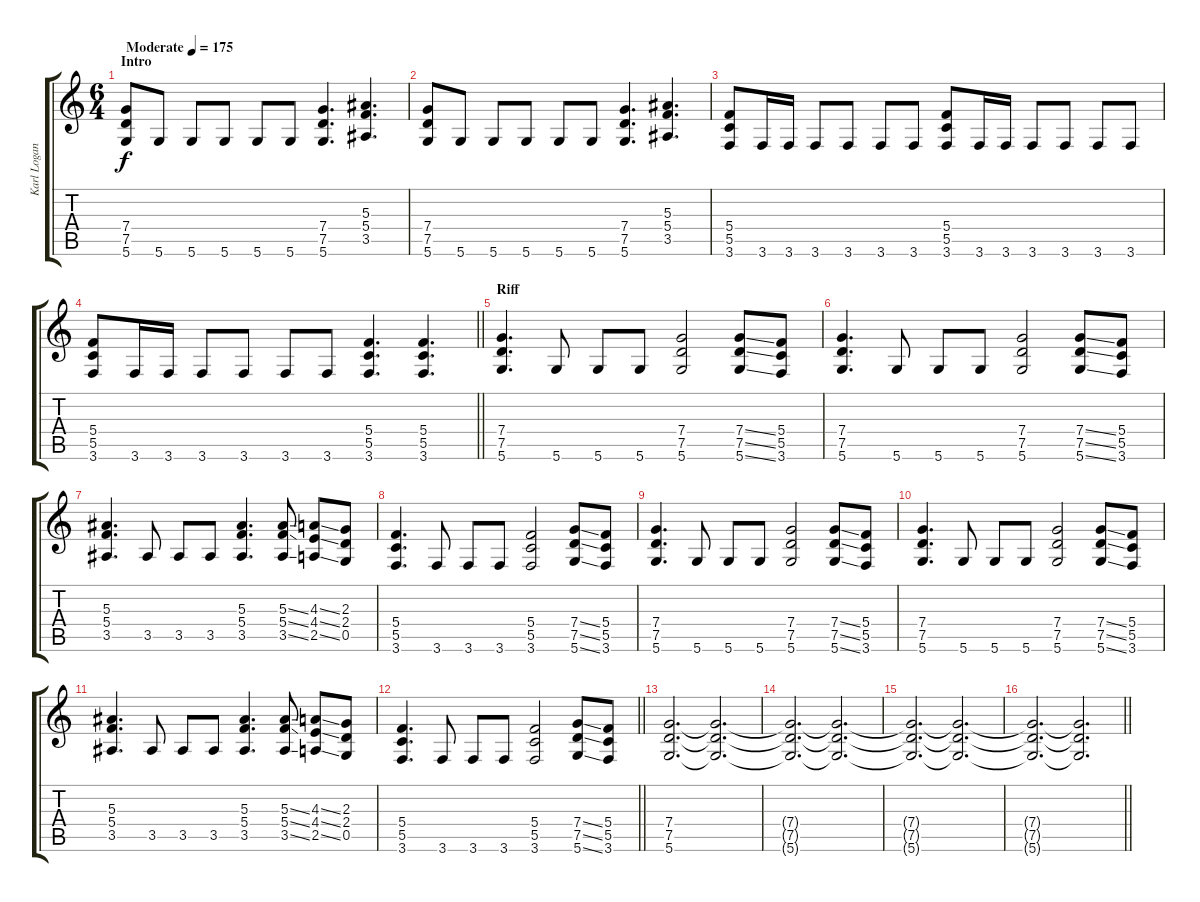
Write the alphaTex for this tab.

\track ("Karl Logan" "Karl Logan") {instrument distortionguitar}
\staff {score tabs}
\tuning (D4 A3 F3 C3 G2 D2) {hide}
\ts (6 4)
\section ("" "Intro")
\tempo (175 "Moderate")
\clef g2
\ks c
(7.4 7.5 5.6).8{dy f instrument distortionguitar} 5.6.8 5.6.8 5.6.8 5.6.8 5.6.8 (7.4 7.5 5.6).4{d} (5.3 5.4 3.5).4{d} |
(7.4 7.5 5.6).8 5.6.8 5.6.8 5.6.8 5.6.8 5.6.8 (7.4 7.5 5.6).4{d} (5.3 5.4 3.5).4{d} |
(5.4 5.5 3.6).8 3.6.16 3.6.16 3.6.8 3.6.8 3.6.8 3.6.8 (5.4 5.5 3.6).8 3.6.16 3.6.16 3.6.8 3.6.8 3.6.8 3.6.8 |
\barLineRight lightlight
(5.4 5.5 3.6).8 3.6.16 3.6.16 3.6.8 3.6.8 3.6.8 3.6.8 (5.4 5.5 3.6).4{d} (5.4 5.5 3.6).4{d} |
\section ("" "Riff")
(7.4 7.5 5.6).4{d} 5.6.8 5.6.8 5.6.8 (7.4 7.5 5.6).2 (7.4{ss} 7.5{ss} 5.6{ss}).8 (5.4 5.5 3.6).8 |
(7.4 7.5 5.6).4{d} 5.6.8 5.6.8 5.6.8 (7.4 7.5 5.6).2 (7.4{ss} 7.5{ss} 5.6{ss}).8 (5.4 5.5 3.6).8 |
(5.3 5.4 3.5).4{d} 3.5.8 3.5.8 3.5.8 (5.3 5.4 3.5).4{d} (5.3{ss} 5.4{ss} 3.5{ss}).8 (4.3{ss} 4.4{ss} 2.5{ss}).8 (2.3 2.4 0.5).8 |
(5.4 5.5 3.6).4{d} 3.6.8 3.6.8 3.6.8 (5.4 5.5 3.6).2 (7.4{ss} 7.5{ss} 5.6{ss}).8 (5.4 5.5 3.6).8 |
(7.4 7.5 5.6).4{d} 5.6.8 5.6.8 5.6.8 (7.4 7.5 5.6).2 (7.4{ss} 7.5{ss} 5.6{ss}).8 (5.4 5.5 3.6).8 |
(7.4 7.5 5.6).4{d} 5.6.8 5.6.8 5.6.8 (7.4 7.5 5.6).2 (7.4{ss} 7.5{ss} 5.6{ss}).8 (5.4 5.5 3.6).8 |
(5.3 5.4 3.5).4{d} 3.5.8 3.5.8 3.5.8 (5.3 5.4 3.5).4{d} (5.3{ss} 5.4{ss} 3.5{ss}).8 (4.3{ss} 4.4{ss} 2.5{ss}).8 (2.3 2.4 0.5).8 |
\barLineRight lightlight
(5.4 5.5 3.6).4{d} 3.6.8 3.6.8 3.6.8 (5.4 5.5 3.6).2 (7.4{ss} 7.5{ss} 5.6{ss}).8 (5.4 5.5 3.6).8 |
\section ("" "")
(7.4 7.5 5.6).2{d} (7.4{t} 7.5{t} 5.6{t}).2{d} |
(7.4{t} 7.5{t} 5.6{t}).2{d} (7.4{t} 7.5{t} 5.6{t}).2{d} |
(7.4{t} 7.5{t} 5.6{t}).2{d volume 0} (7.4{t} 7.5{t} 5.6{t}).2{d} |
\barLineRight lightlight
(7.4{t} 7.5{t} 5.6{t}).2{d} (7.4{t} 7.5{t} 5.6{t}).2{d}
